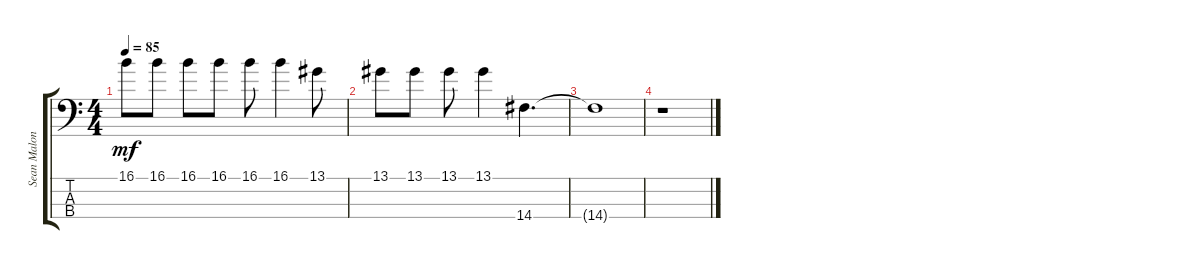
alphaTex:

\track ("Sean Malone (fretless bass)" "Sean Malon") {instrument fretlessbass}
\staff {score tabs}
\tuning (G2 D2 A1 E1) {hide}
\ts (4 4)
\tempo 85
\clef f4
\ks c
16.1.8{dy mf} 16.1.8 16.1.8 16.1.8 16.1.8 16.1.4 13.1.8 |
13.1.8 13.1.8 13.1.8 13.1.4 14.4.4{d} |
14.4{t}.1 |
r.1
